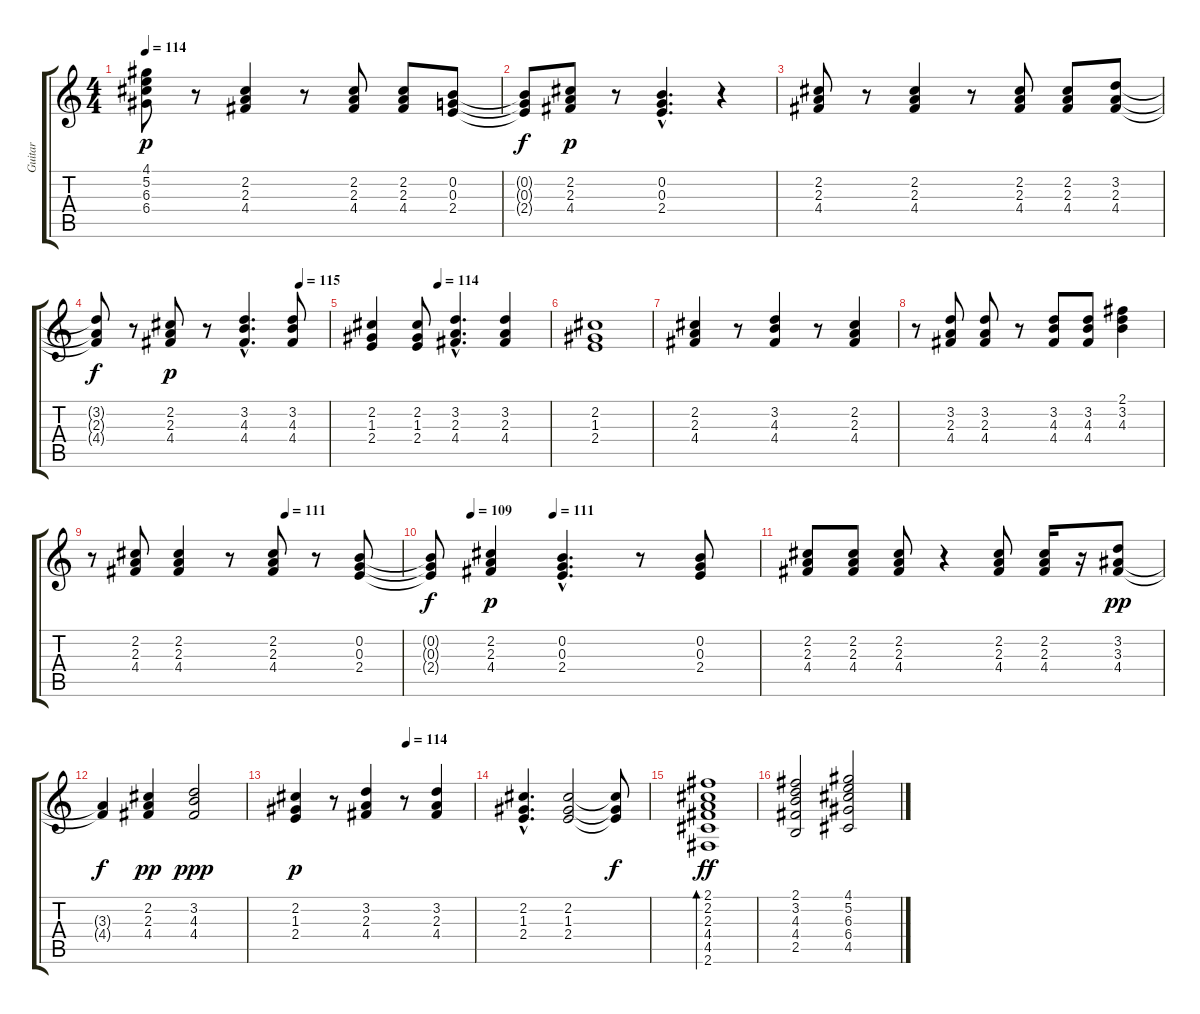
\track ("Guitar" "Guitar") {instrument overdrivenguitar}
\staff {score tabs}
\tuning (E4 B3 G3 D3 A2 E2) {hide}
\ts (4 4)
\tempo 114
\clef g2
\ks c
(4.1 5.2 6.3 6.4).8{dy p} r.8 (2.2 2.3 4.4).4 r.8 (2.2 2.3 4.4).8 (2.2 2.3 4.4).8 (0.2 0.3 2.4).8 |
(0.2{t} 0.3{t} 2.4{t}).8{dy f} (2.2 2.3 4.4).8{dy p} r.8 (0.2{hac} 0.3{hac} 2.4{hac}).4{d} r.4 |
(2.2 2.3 4.4).8 r.8 (2.2 2.3 4.4).4 r.8 (2.2 2.3 4.4).8 (2.2 2.3 4.4).8 (3.2 2.3 4.4).8 |
\tempo (115 0.875)
(3.2{t} 2.3{t} 4.4{t}).8{dy f} r.8 (2.2 2.3 4.4).8{dy p} r.8 (3.2 4.3 4.4{hac}).4{d} (3.2 4.3 4.4).8 |
\tempo (114 0.375)
(2.2 1.3 2.4).4 (2.2 1.3 2.4).8 (3.2{hac} 2.3{hac} 4.4{hac}).4{d} (3.2 2.3 4.4).4 |
(2.2 1.3 2.4).1 |
(2.2 2.3 4.4).4 r.8 (3.2 4.3 4.4).4 r.8 (2.2 2.3 4.4).4 |
r.8 (3.2 2.3 4.4).8 (3.2 2.3 4.4).8 r.8 (3.2 4.3 4.4).8 (3.2 4.3 4.4).8 (2.1 3.2 4.3).4 |
\tempo (111 0.625)
r.8 (2.2 2.3 4.4).8 (2.2 2.3 4.4).4 r.8 (2.2 2.3 4.4).8 r.8 (0.2 0.3 2.4).8 |
\tempo (109 0.125)
\tempo (111 0.375)
(0.2{t} 0.3{t} 2.4{t}).8{dy f} (2.2 2.3 4.4).4{dy p} (0.2{hac} 0.3{hac} 2.4{hac}).4{d} r.8 (0.2 0.3 2.4).8 |
(2.2 2.3 4.4).8 (2.2 2.3 4.4).8 (2.2 2.3 4.4).8 r.4 (2.2 2.3 4.4).8 (2.2 2.3 4.4).16 r.16 (3.2 3.3 4.4).8{dy pp} |
(3.3{t} 4.4{t}).4{dy f} (2.2 2.3 4.4).4{dy pp} (3.2 4.3 4.4).2{dy ppp} |
\tempo (114 0.625)
(2.2 1.3 2.4).4{dy p} r.8 (3.2 2.3 4.4).4 r.8 (3.2 2.3 4.4).4 |
(2.2{hac} 1.3{hac} 2.4{hac}).4{d} (2.2 1.3 2.4).2 (2.2{t} 1.3{t} 2.4{t}).8{dy f} |
(2.1 2.2 2.3 4.4 4.5 2.6).1{bd 120 dy ff instrument electricguitarclean} |
(2.1 3.2 4.3 4.4 2.5).2 (4.1 5.2 6.3 6.4 4.5).2
